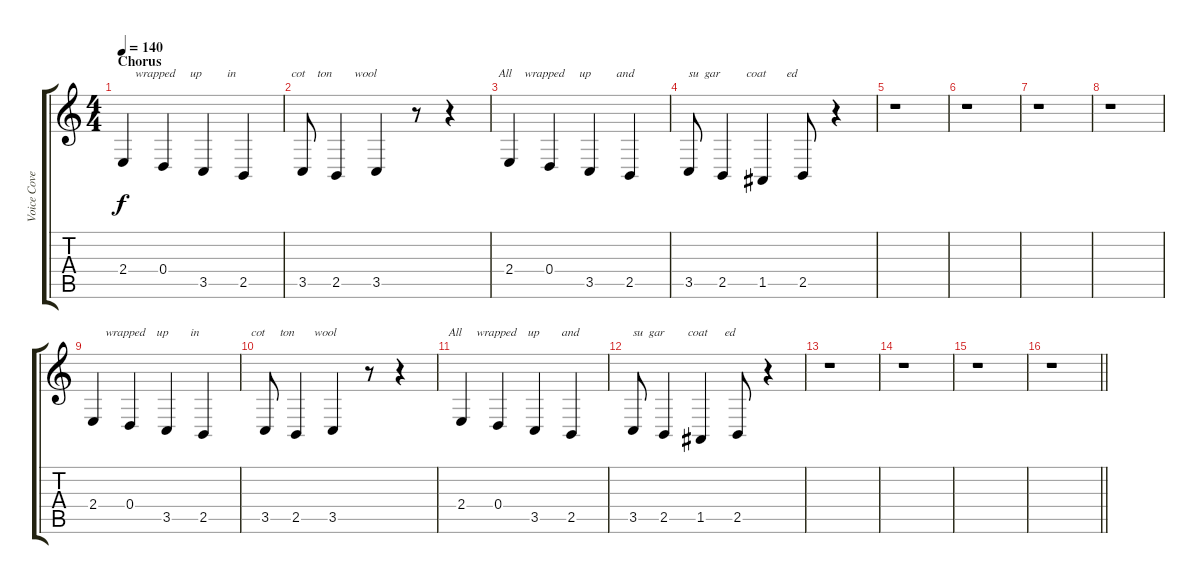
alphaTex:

\track ("Voice Cover (Edward O'Brien)" "Voice Cove") {instrument choiraahs}
\staff {score tabs}
\tuning (E4 B3 G3 D3 A2 E2) {hide}
\ts (4 4)
\section ("" "Chorus")
\tempo 140
\clef g2
\ks c
2.4.4{txt "    wrapped" dy f} 0.4.4{txt "         up"} 3.5.4{txt "        in"} 2.5.4{txt "                cot"} |
3.5.8{txt "     ton"} 2.5.4{txt "      wool"} 3.5.4 r.8 r.4{txt "                All"} |
2.4.4{txt "     wrapped"} 0.4.4{txt "          up"} 3.5.4{txt "         and"} 2.5.4 |
3.5.8{txt "su  gar"} 2.5.4{txt "        coat"} 1.5.4{txt "        ed"} 2.5.8 r.4 |
r.1 |
r.1 |
r.1 |
r.1 |
2.4.4{txt "    wrapped"} 0.4.4{txt "         up"} 3.5.4{txt "        in"} 2.5.4{txt "                cot"} |
3.5.8{txt "     ton"} 2.5.4{txt "      wool"} 3.5.4 r.8 r.4{txt "                All"} |
2.4.4{txt "     wrapped"} 0.4.4{txt "          up"} 3.5.4{txt "         and"} 2.5.4 |
3.5.8{txt "su  gar"} 2.5.4{txt "        coat"} 1.5.4{txt "        ed"} 2.5.8 r.4 |
r.1 |
r.1 |
r.1 |
\barLineRight lightlight
r.1
